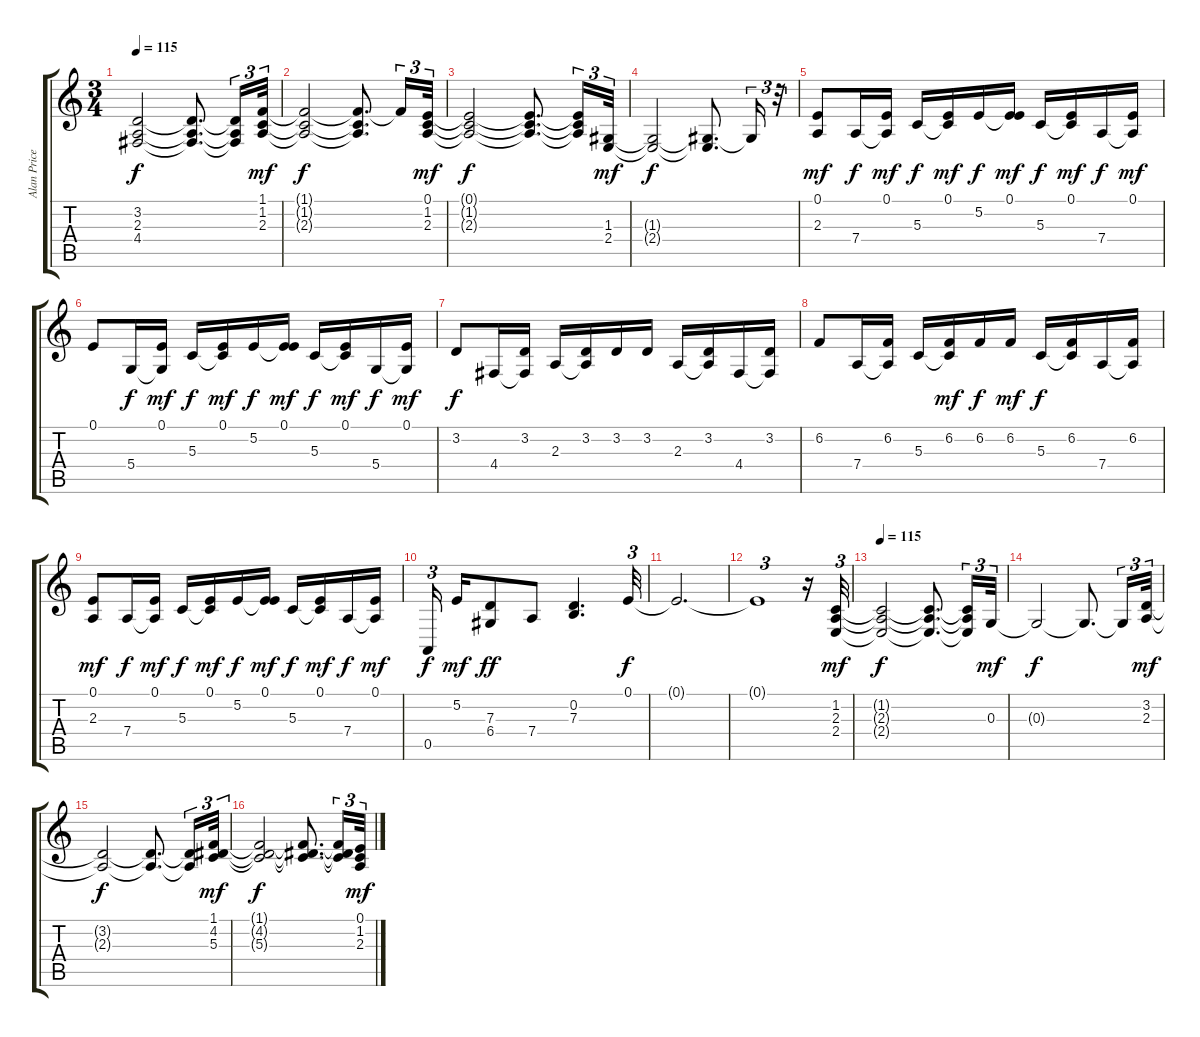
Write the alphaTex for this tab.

\track ("Alan Price " "Alan Price") {instrument drawbarorgan}
\staff {score tabs}
\tuning (E4 B3 G3 D3 A2 E2) {hide}
\ts (3 4)
\tempo 115
\clef g2
\ks c
(3.2{t} 2.3{t} 4.4{t}).2{dy f} (3.2{t} 2.3{t} 4.4{t}).8{d} (3.2{t} 2.3{t} 4.4{t}).16{tu (3 2)} (1.1 1.2 2.3).32{tu (3 2) dy mf} |
(1.1{t} 1.2{t} 2.3{t}).2{dy f} (1.1{t} 1.2{t} 2.3{t}).8{d} 1.1{t}.16{tu (3 2)} (0.1 1.2 2.3).32{tu (3 2) dy mf} |
(0.1{t} 1.2{t} 2.3{t}).2{dy f} (0.1{t} 1.2{t} 2.3{t}).8{d} (0.1{t} 1.2{t} 2.3{t}).16{tu (3 2)} (1.3 2.4).32{tu (3 2) dy mf} |
(1.3{t} 2.4{t}).2{dy f} (1.3{t} 2.4{t}).8{d} 1.3{t}.16{tu (3 2)} r.32{tu (3 2)} |
(0.1 2.3).8{dy mf} 7.4.16{dy f} (0.1 7.4{t}).16{dy mf} 5.3.16{dy f} (0.1 5.3{t}).16{dy mf} 5.2.16{dy f} (0.1 5.2{t}).16{dy mf} 5.3.16{dy f} (0.1 5.3{t}).16{dy mf} 7.4.16{dy f} (0.1 7.4{t}).16{dy mf} |
0.1.8 5.4.16{dy f} (0.1 5.4{t}).16{dy mf} 5.3.16{dy f} (0.1 5.3{t}).16{dy mf} 5.2.16{dy f} (0.1 5.2{t}).16{dy mf} 5.3.16{dy f} (0.1 5.3{t}).16{dy mf} 5.4.16{dy f} (0.1 5.4{t}).16{dy mf} |
3.2.8{dy f} 4.4.16 (3.2 4.4{t}).16 2.3.16 (3.2 2.3{t}).16 3.2.16 3.2.16 2.3.16 (3.2 2.3{t}).16 4.4.16 (3.2 4.4{t}).16 |
6.2.8 7.4.16 (6.2 7.4{t}).16 5.3.16 (6.2 5.3{t}).16{dy mf} 6.2.16{dy f} 6.2.16{dy mf} 5.3.16{dy f} (6.2 5.3{t}).16 7.4.16 (6.2 7.4{t}).16 |
(0.1 2.3).8{dy mf} 7.4.16{dy f} (0.1 7.4{t}).16{dy mf} 5.3.16{dy f} (0.1 5.3{t}).16{dy mf} 5.2.16{dy f} (0.1 5.2{t}).16{dy mf} 5.3.16{dy f} (0.1 5.3{t}).16{dy mf} 7.4.16{dy f} (0.1 7.4{t}).16{dy mf} |
0.5.16{tu (3 2) dy f beam splitsecondary} 5.2.16{dy mf} (7.3 6.4).8{dy ff} 7.4.8 (0.2 7.3).4{d} 0.1.32{tu (3 2) dy f} |
0.1{t}.2{d} |
0.1{t}.1{tu (3 2)} r.16 (1.2 2.3 2.4).32{tu (3 2) dy mf} |
\tempo 115
(1.2{t} 2.3{t} 2.4{t}).2{dy f} (1.2{t} 2.3{t} 2.4{t}).8{d} (1.2{t} 2.3{t} 2.4{t}).16{tu (3 2)} 0.3.32{tu (3 2) dy mf} |
0.3{t}.2{dy f} 0.3{t}.8{d} 0.3{t}.16{tu (3 2)} (3.2 2.3).32{tu (3 2) dy mf} |
(3.2{t} 2.3{t}).2{dy f} (3.2{t} 2.3{t}).8{d} (3.2{t} 2.3{t}).16{tu (3 2)} (1.1 4.2 5.3).32{tu (3 2) dy mf} |
(1.1{t} 4.2{t} 5.3{t}).2{dy f} (1.1{t} 4.2{t} 5.3{t}).8{d} (1.1{t} 4.2{t} 5.3{t}).16{tu (3 2)} (0.1 1.2 2.3).32{tu (3 2) dy mf}
